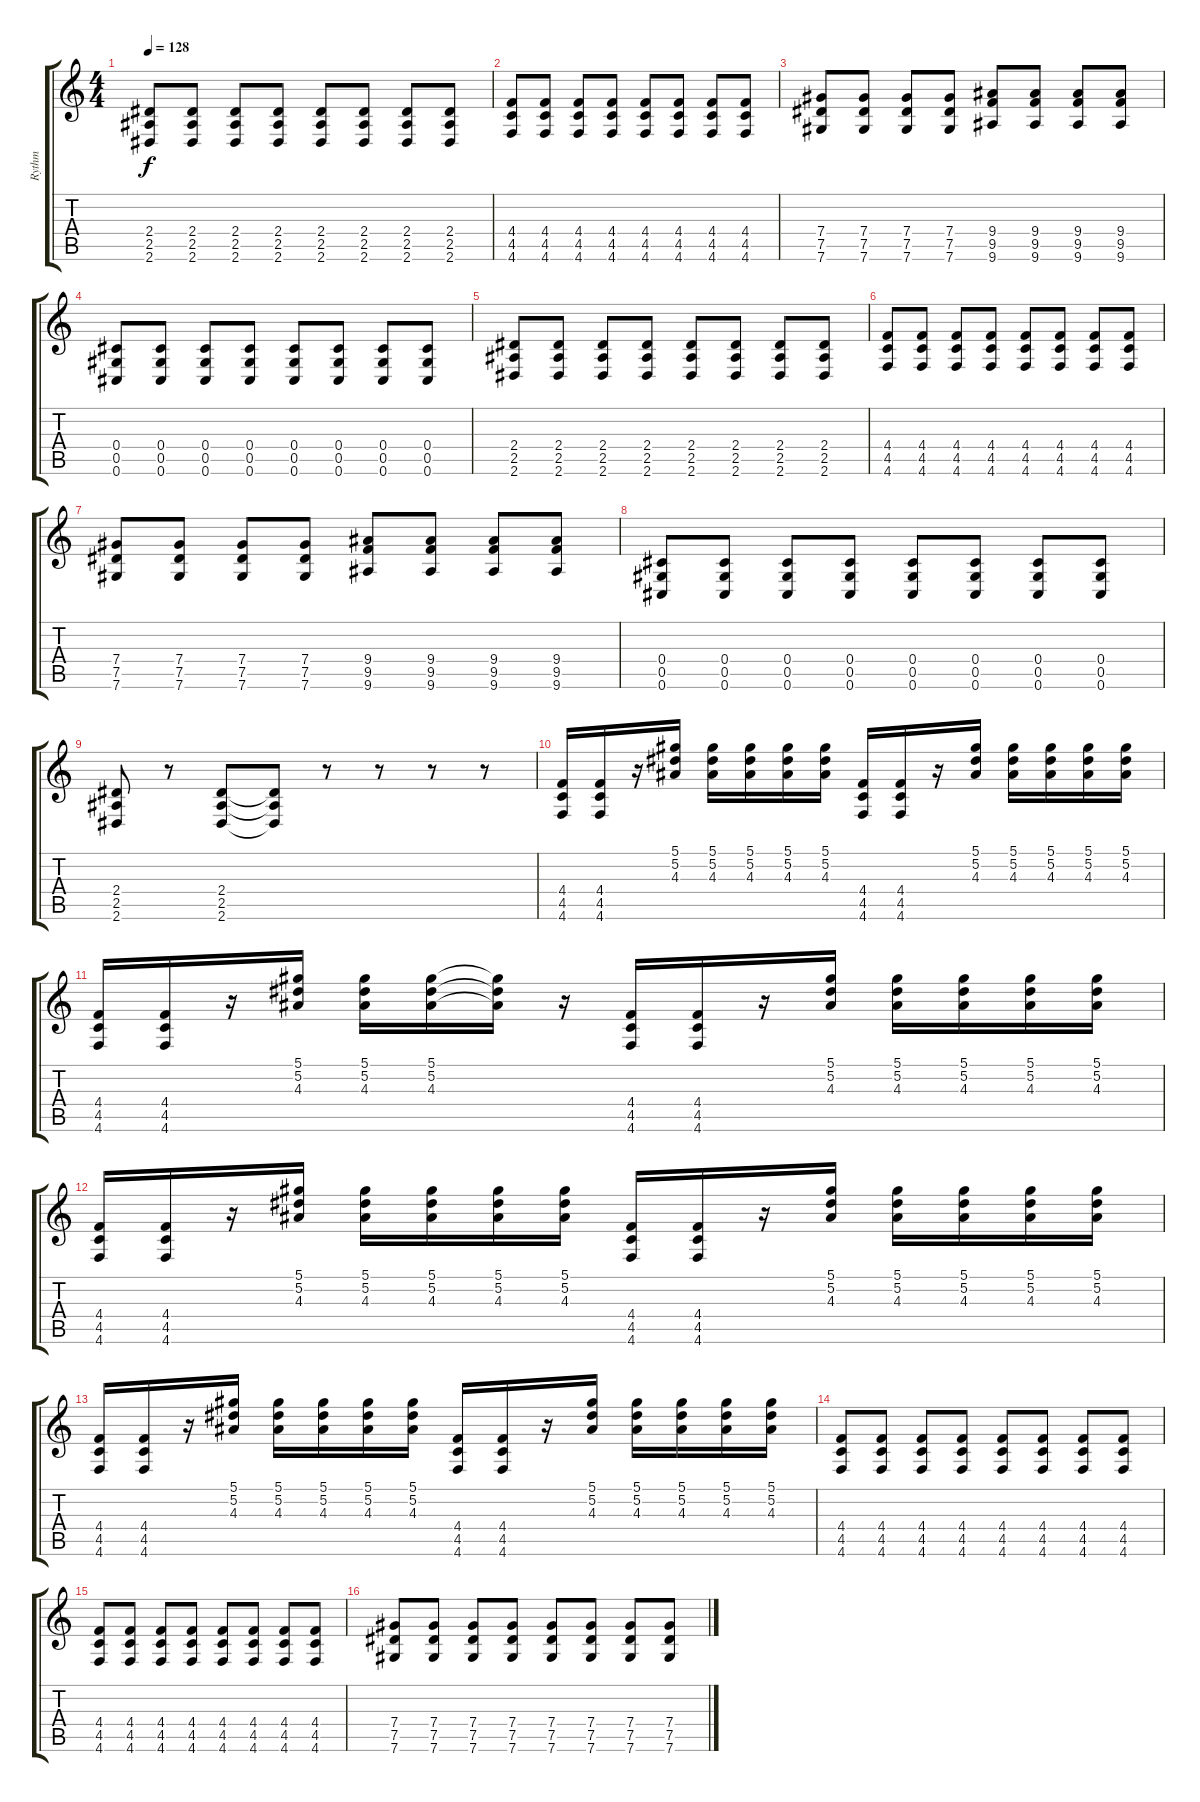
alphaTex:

\track ("Rythm" "Rythm") {instrument distortionguitar}
\staff {score tabs}
\tuning (Eb4 Bb3 Gb3 Db3 Ab2 Db2) {hide}
\ts (4 4)
\tempo 128
\clef g2
\ks c
(2.4 2.5 2.6).8{dy f} (2.4 2.5 2.6).8 (2.4 2.5 2.6).8 (2.4 2.5 2.6).8 (2.4 2.5 2.6).8 (2.4 2.5 2.6).8 (2.4 2.5 2.6).8 (2.4 2.5 2.6).8 |
(4.4 4.5 4.6).8 (4.4 4.5 4.6).8 (4.4 4.5 4.6).8 (4.4 4.5 4.6).8 (4.4 4.5 4.6).8 (4.4 4.5 4.6).8 (4.4 4.5 4.6).8 (4.4 4.5 4.6).8 |
(7.4 7.5 7.6).8 (7.4 7.5 7.6).8 (7.4 7.5 7.6).8 (7.4 7.5 7.6).8 (9.4 9.5 9.6).8 (9.4 9.5 9.6).8 (9.4 9.5 9.6).8 (9.4 9.5 9.6).8 |
(0.4 0.5 0.6).8 (0.4 0.5 0.6).8 (0.4 0.5 0.6).8 (0.4 0.5 0.6).8 (0.4 0.5 0.6).8 (0.4 0.5 0.6).8 (0.4 0.5 0.6).8 (0.4 0.5 0.6).8 |
(2.4 2.5 2.6).8 (2.4 2.5 2.6).8 (2.4 2.5 2.6).8 (2.4 2.5 2.6).8 (2.4 2.5 2.6).8 (2.4 2.5 2.6).8 (2.4 2.5 2.6).8 (2.4 2.5 2.6).8 |
(4.4 4.5 4.6).8 (4.4 4.5 4.6).8 (4.4 4.5 4.6).8 (4.4 4.5 4.6).8 (4.4 4.5 4.6).8 (4.4 4.5 4.6).8 (4.4 4.5 4.6).8 (4.4 4.5 4.6).8 |
(7.4 7.5 7.6).8 (7.4 7.5 7.6).8 (7.4 7.5 7.6).8 (7.4 7.5 7.6).8 (9.4 9.5 9.6).8 (9.4 9.5 9.6).8 (9.4 9.5 9.6).8 (9.4 9.5 9.6).8 |
(0.4 0.5 0.6).8 (0.4 0.5 0.6).8 (0.4 0.5 0.6).8 (0.4 0.5 0.6).8 (0.4 0.5 0.6).8 (0.4 0.5 0.6).8 (0.4 0.5 0.6).8 (0.4 0.5 0.6).8 |
(2.4 2.5 2.6).8 r.8 (2.4 2.5 2.6).8 (2.4{t} 2.5{t} 2.6{t}).8 r.8 r.8 r.8 r.8 |
(4.4 4.5 4.6).16 (4.4 4.5 4.6).16 r.16 (5.1 5.2 4.3).16 (5.1 5.2 4.3).16 (5.1 5.2 4.3).16 (5.1 5.2 4.3).16 (5.1 5.2 4.3).16 (4.4 4.5 4.6).16 (4.4 4.5 4.6).16 r.16 (5.1 5.2 4.3).16 (5.1 5.2 4.3).16 (5.1 5.2 4.3).16 (5.1 5.2 4.3).16 (5.1 5.2 4.3).16 |
(4.4 4.5 4.6).16 (4.4 4.5 4.6).16 r.16 (5.1 5.2 4.3).16 (5.1 5.2 4.3).16 (5.1 5.2 4.3).16 (5.1{t} 5.2{t} 4.3{t}).16 r.16 (4.4 4.5 4.6).16 (4.4 4.5 4.6).16 r.16 (5.1 5.2 4.3).16 (5.1 5.2 4.3).16 (5.1 5.2 4.3).16 (5.1 5.2 4.3).16 (5.1 5.2 4.3).16 |
(4.4 4.5 4.6).16 (4.4 4.5 4.6).16 r.16 (5.1 5.2 4.3).16 (5.1 5.2 4.3).16 (5.1 5.2 4.3).16 (5.1 5.2 4.3).16 (5.1 5.2 4.3).16 (4.4 4.5 4.6).16 (4.4 4.5 4.6).16 r.16 (5.1 5.2 4.3).16 (5.1 5.2 4.3).16 (5.1 5.2 4.3).16 (5.1 5.2 4.3).16 (5.1 5.2 4.3).16 |
(4.4 4.5 4.6).16 (4.4 4.5 4.6).16 r.16 (5.1 5.2 4.3).16 (5.1 5.2 4.3).16 (5.1 5.2 4.3).16 (5.1 5.2 4.3).16 (5.1 5.2 4.3).16 (4.4 4.5 4.6).16 (4.4 4.5 4.6).16 r.16 (5.1 5.2 4.3).16 (5.1 5.2 4.3).16 (5.1 5.2 4.3).16 (5.1 5.2 4.3).16 (5.1 5.2 4.3).16 |
(4.4 4.5 4.6).8 (4.4 4.5 4.6).8 (4.4 4.5 4.6).8 (4.4 4.5 4.6).8 (4.4 4.5 4.6).8 (4.4 4.5 4.6).8 (4.4 4.5 4.6).8 (4.4 4.5 4.6).8 |
(4.4 4.5 4.6).8 (4.4 4.5 4.6).8 (4.4 4.5 4.6).8 (4.4 4.5 4.6).8 (4.4 4.5 4.6).8 (4.4 4.5 4.6).8 (4.4 4.5 4.6).8 (4.4 4.5 4.6).8 |
(7.4 7.5 7.6).8 (7.4 7.5 7.6).8 (7.4 7.5 7.6).8 (7.4 7.5 7.6).8 (7.4 7.5 7.6).8 (7.4 7.5 7.6).8 (7.4 7.5 7.6).8 (7.4 7.5 7.6).8
